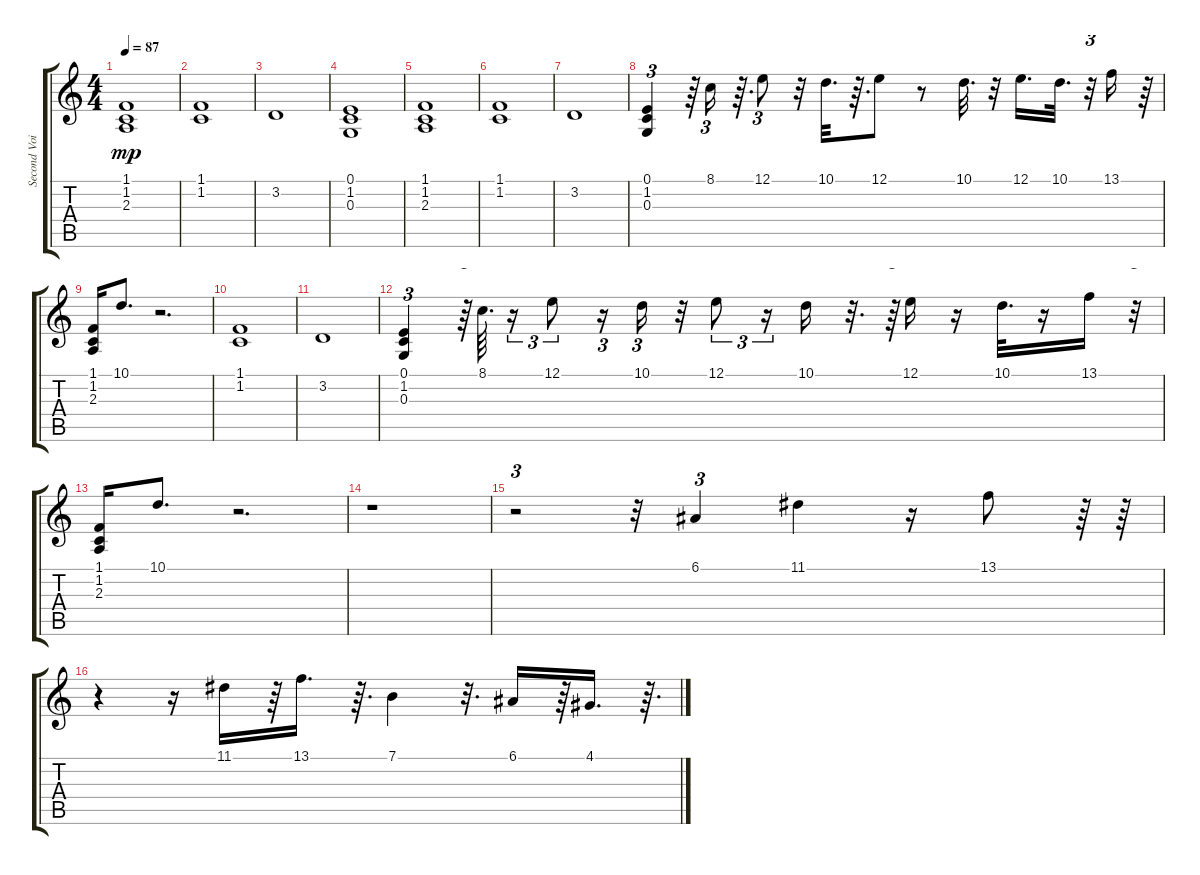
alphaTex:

\track ("Second Voice" "Second Voi") {instrument choiraahs}
\staff {score tabs}
\tuning (E4 B3 G3 D3 A2 E2) {hide}
\ts (4 4)
\tempo 87
\clef g2
\ks c
(1.1 1.2 2.3).1{dy mp} |
(1.1 1.2).1 |
3.2.1 |
(0.1 1.2 0.3).1 |
(1.1 1.2 2.3).1 |
(1.1 1.2).1 |
3.2.1 |
(0.1 1.2 0.3).4{tu (3 2)} r.64 8.1.16{tu (3 2)} r.64{d} 12.1.8{tu (3 2)} r.32 10.1.32{d} r.64{d} 12.1.8 r.8 10.1.32{d} r.32 12.1.16{d} 10.1.32{d} r.32{tu (3 2)} 13.1.16 r.64 |
(1.1 1.2 2.3).16 10.1.8{d} r.2{d} |
(1.1 1.2).1 |
3.2.1 |
(0.1 1.2 0.3).4{tu (3 2)} r.64{tu (3 2)} 8.1.64{d} r.16{tu (3 2)} 12.1.8{tu (3 2)} r.16{tu (3 2)} 10.1.16{tu (3 2)} r.32 12.1.8{tu (3 2)} r.16{tu (3 2)} 10.1.16 r.32{d} r.64{tu (3 2)} 12.1.16 r.16 10.1.32{d} r.16 13.1.16 r.32{tu (3 2)} |
(1.1 1.2 2.3).16 10.1.8{d} r.2{d} |
r.1 |
r.2{tu (3 2)} r.32 6.1.4{tu (3 2)} 11.1.4 r.16 13.1.8 r.64 r.64 |
r.4 r.16 11.1.16 r.64 13.1.16{d} r.64{d} 7.1.4 r.32{d} 6.1.16 r.64 4.1.16{d} r.64{d}
